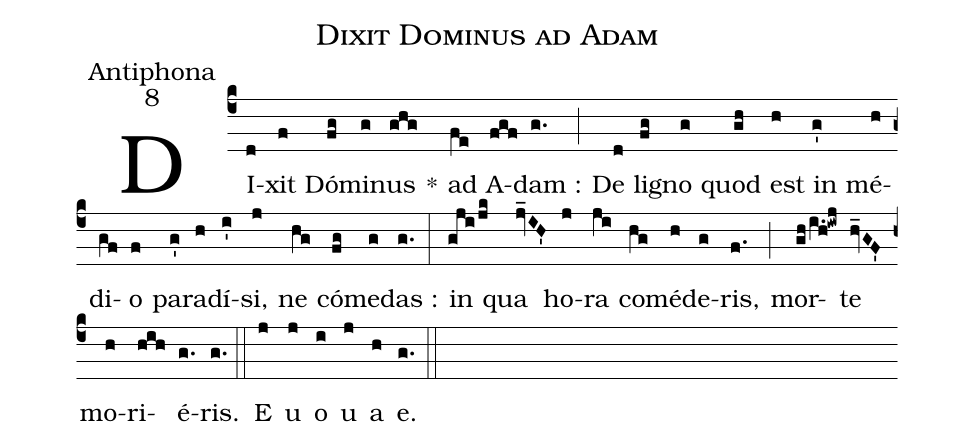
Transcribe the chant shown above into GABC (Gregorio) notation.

name:Dixit Dominus ad Adam;
office-part:Antiphona;
mode:8;
%%
(c4) DI(d)xit(f) Dó(fg)mi(g)nus(ghg) *() ad(fe) A(fgf)dam :(g.) (;) De(d) li(fg)gno(g) quod(gh) est(h) in(g') mé(h)di(gf)o(f) pa(g')ra(h)dí(i')si,(j) ne(hg) có(fg)me(g)das :(g.) (:) in(gji/jk) qua(jv_IH') ho(j)ra(ji) co(hg)mé(h)de(g)ris,(f.) (;) mor(gh/i.h!iwj)te(hv_GF') mo(h)ri(hih)é(g.)ris.(g.) (::) <eu>E(j) u(j) o(i) u(j) a(h) e.</eu>(g.) (::)
